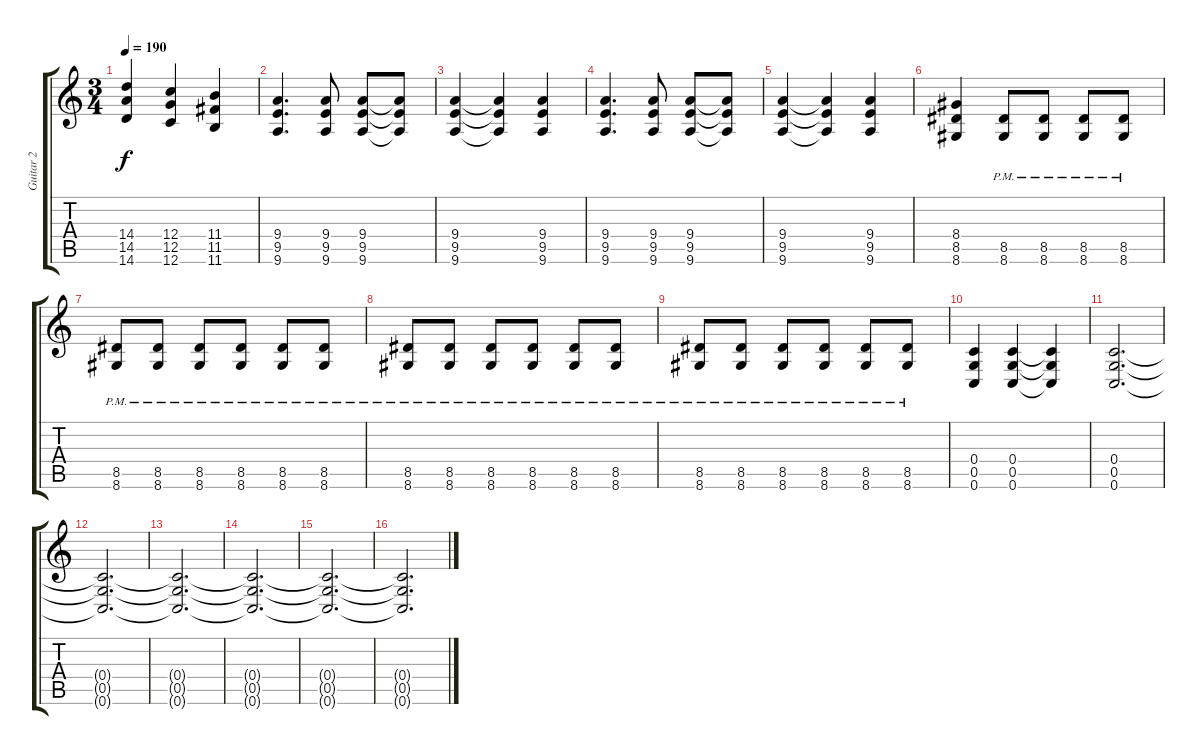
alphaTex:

\track ("Guitar 2" "Guitar 2") {instrument overdrivenguitar}
\staff {score tabs}
\tuning (E4 C4 G3 C3 G2 C2) {hide}
\ts (3 4)
\tempo 190
\clef g2
\ks c
(14.4 14.5 14.6).4{dy f} (12.4 12.5 12.6).4 (11.4 11.5 11.6).4 |
(9.4 9.5 9.6).4{d} (9.4 9.5 9.6).8 (9.4 9.5 9.6).8 (9.4{t} 9.5{t} 9.6{t}).8 |
(9.4 9.5 9.6).4 (9.4{t} 9.5{t} 9.6{t}).4 (9.4 9.5 9.6).4 |
(9.4 9.5 9.6).4{d} (9.4 9.5 9.6).8 (9.4 9.5 9.6).8 (9.4{t} 9.5{t} 9.6{t}).8 |
(9.4 9.5 9.6).4 (9.4{t} 9.5{t} 9.6{t}).4 (9.4 9.5 9.6).4 |
(8.4 8.5 8.6).4 (8.5{pm} 8.6{pm}).8 (8.5{pm} 8.6{pm}).8 (8.5{pm} 8.6{pm}).8 (8.5{pm} 8.6{pm}).8 |
(8.5{pm} 8.6{pm}).8 (8.5{pm} 8.6{pm}).8 (8.5{pm} 8.6{pm}).8 (8.5{pm} 8.6{pm}).8 (8.5{pm} 8.6{pm}).8 (8.5{pm} 8.6{pm}).8 |
(8.5{pm} 8.6{pm}).8 (8.5{pm} 8.6{pm}).8 (8.5{pm} 8.6{pm}).8 (8.5{pm} 8.6{pm}).8 (8.5{pm} 8.6{pm}).8 (8.5{pm} 8.6{pm}).8 |
(8.5{pm} 8.6{pm}).8 (8.5{pm} 8.6{pm}).8 (8.5{pm} 8.6{pm}).8 (8.5{pm} 8.6{pm}).8 (8.5{pm} 8.6{pm}).8 (8.5{pm} 8.6{pm}).8 |
(0.4 0.5 0.6).4 (0.4 0.5 0.6).4 (0.4{t} 0.5{t} 0.6{t}).4 |
(0.4 0.5 0.6).2{d} |
(0.4{t} 0.5{t} 0.6{t}).2{d} |
(0.4{t} 0.5{t} 0.6{t}).2{d} |
(0.4{t} 0.5{t} 0.6{t}).2{d} |
(0.4{t} 0.5{t} 0.6{t}).2{d} |
(0.4{t} 0.5{t} 0.6{t}).2{d}
